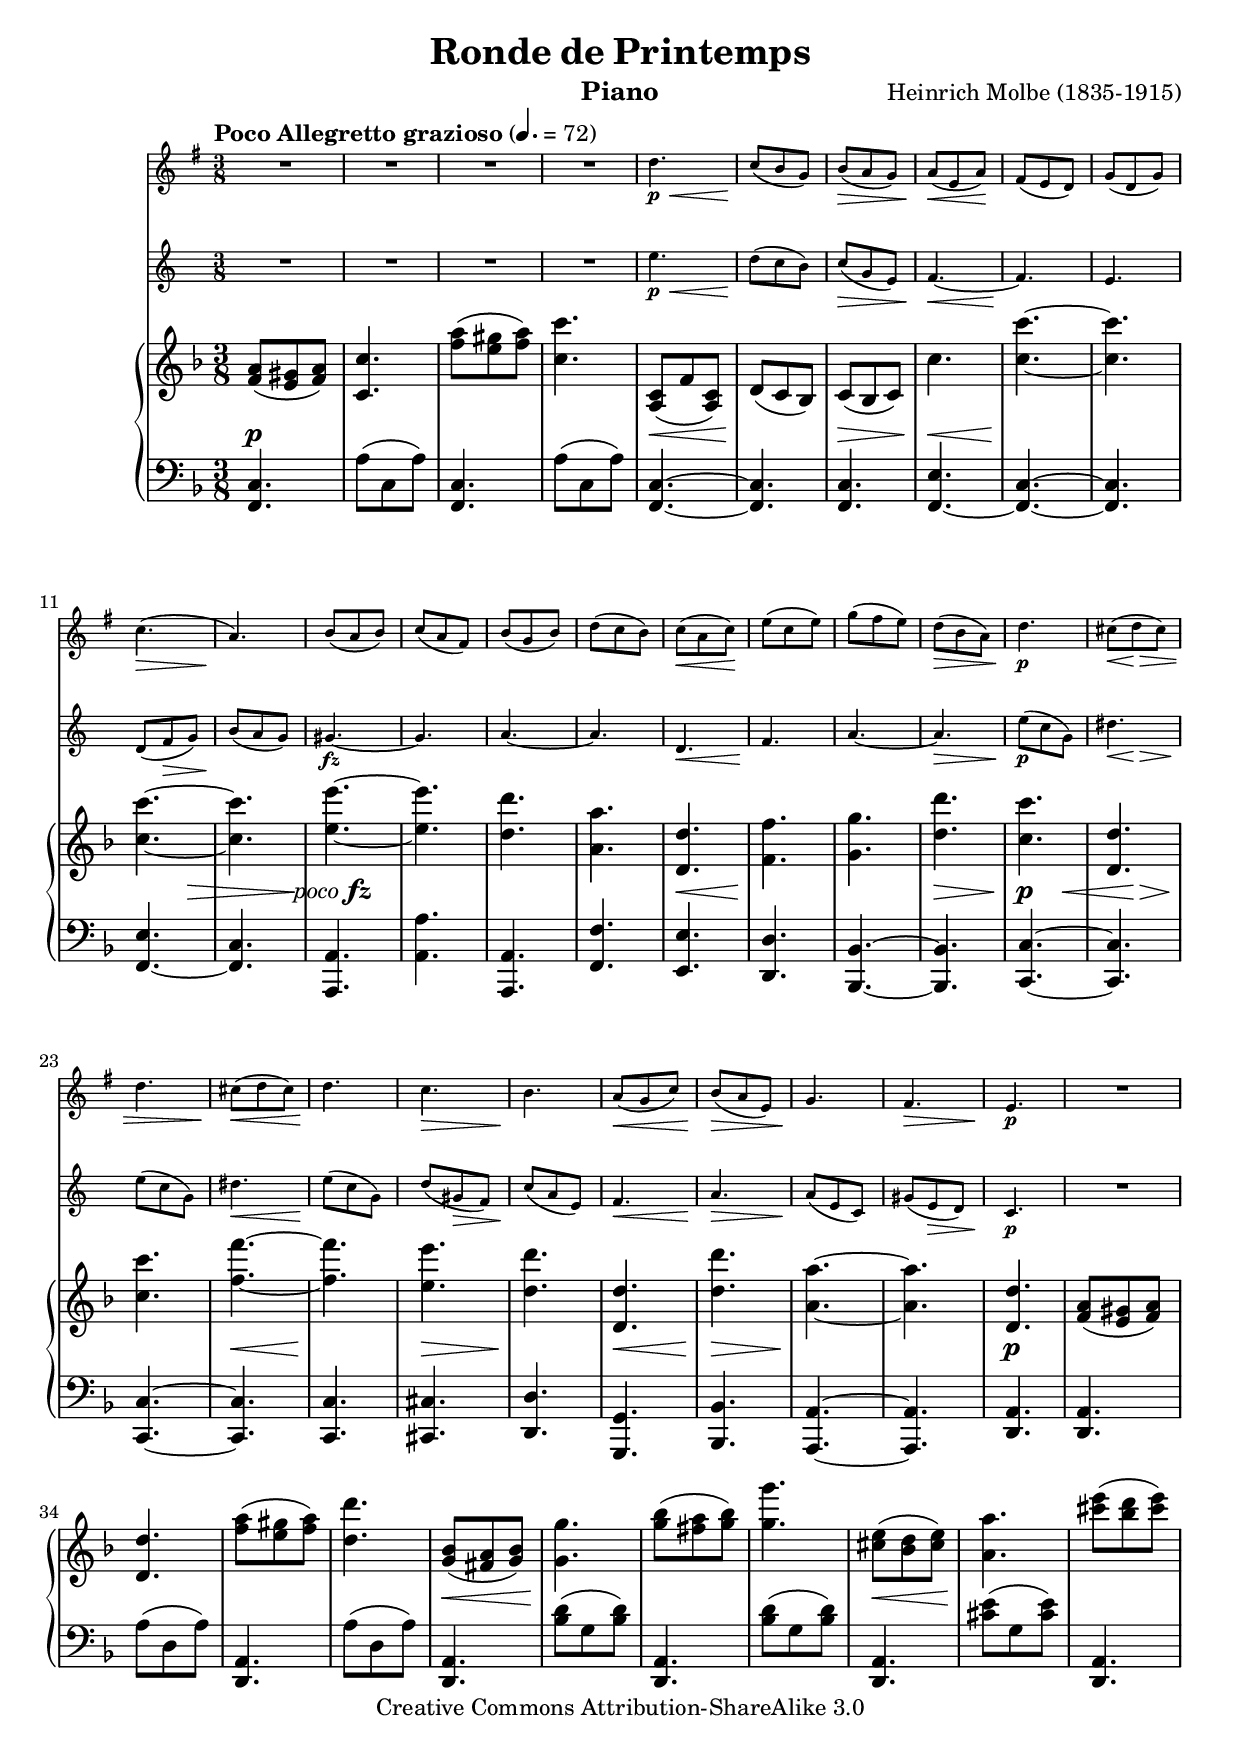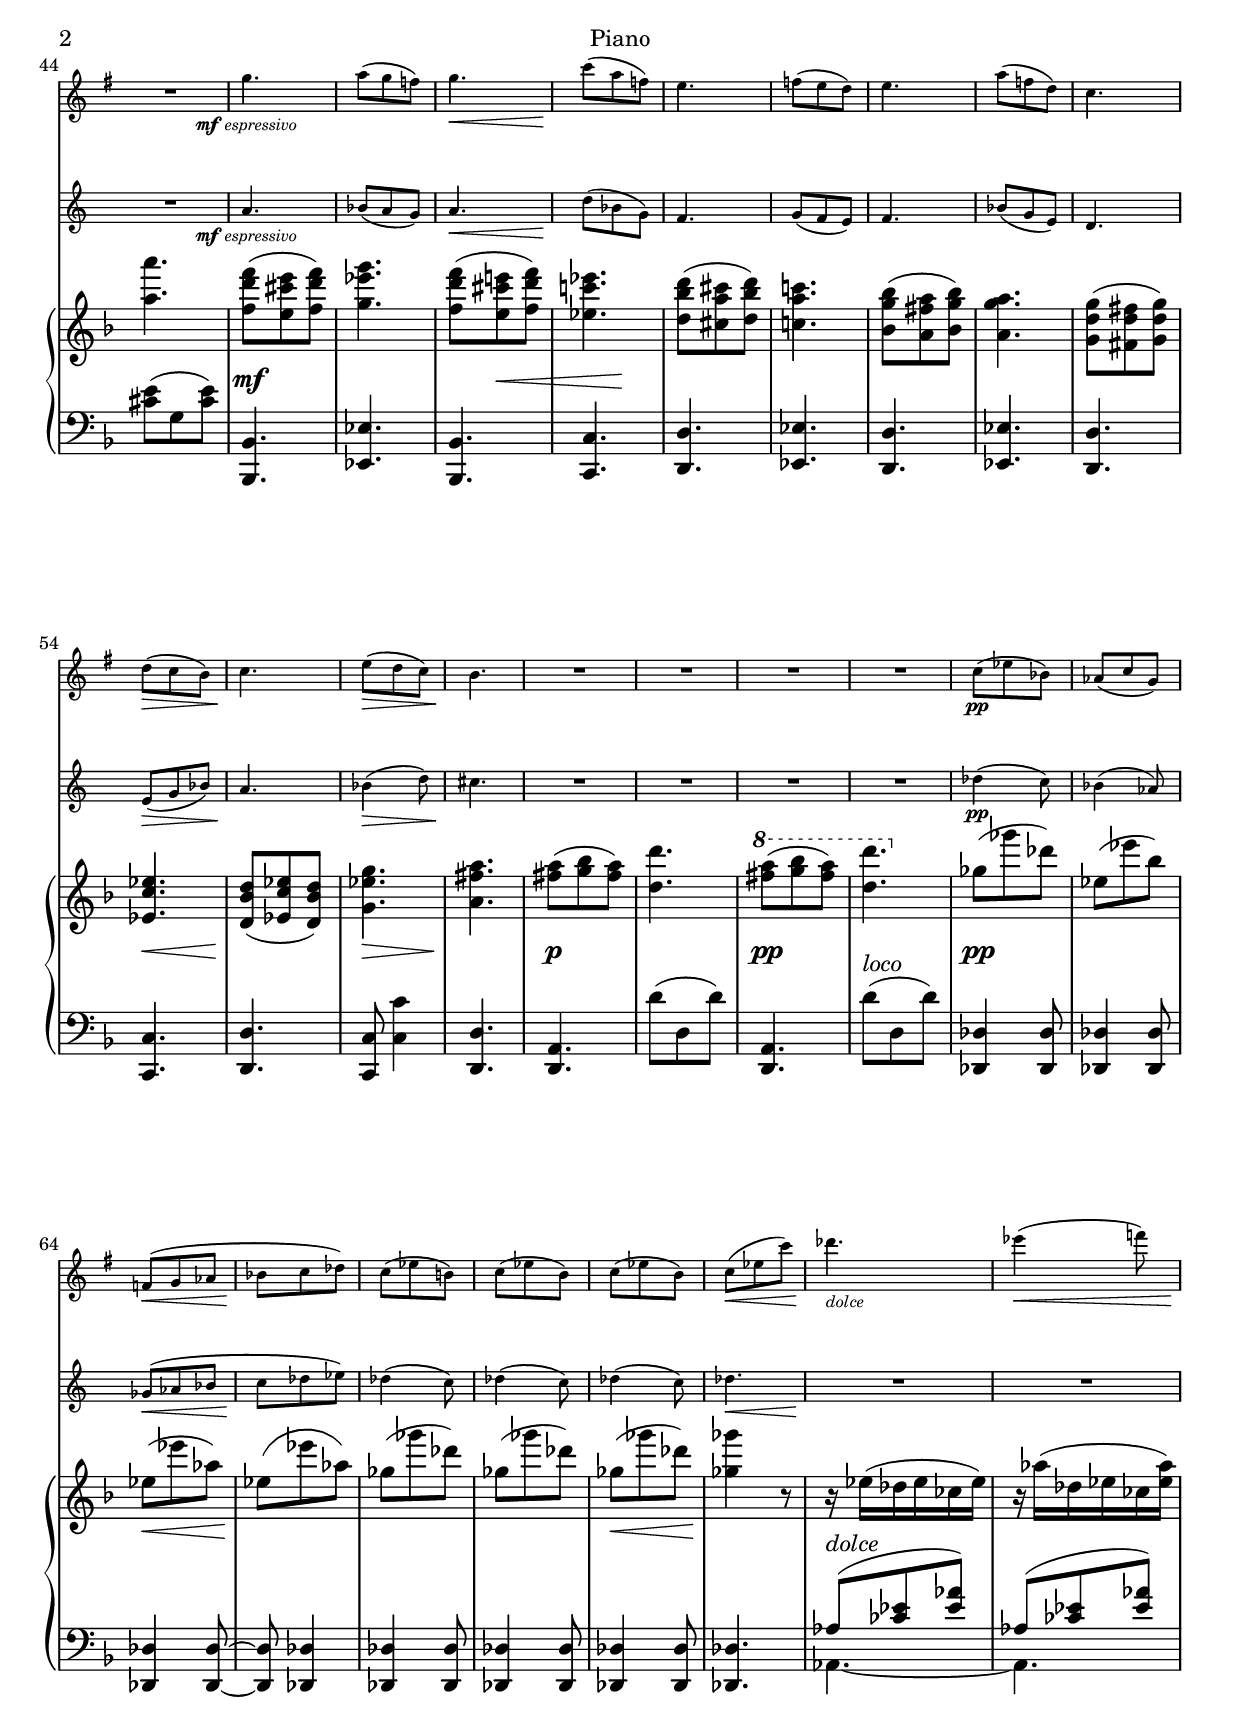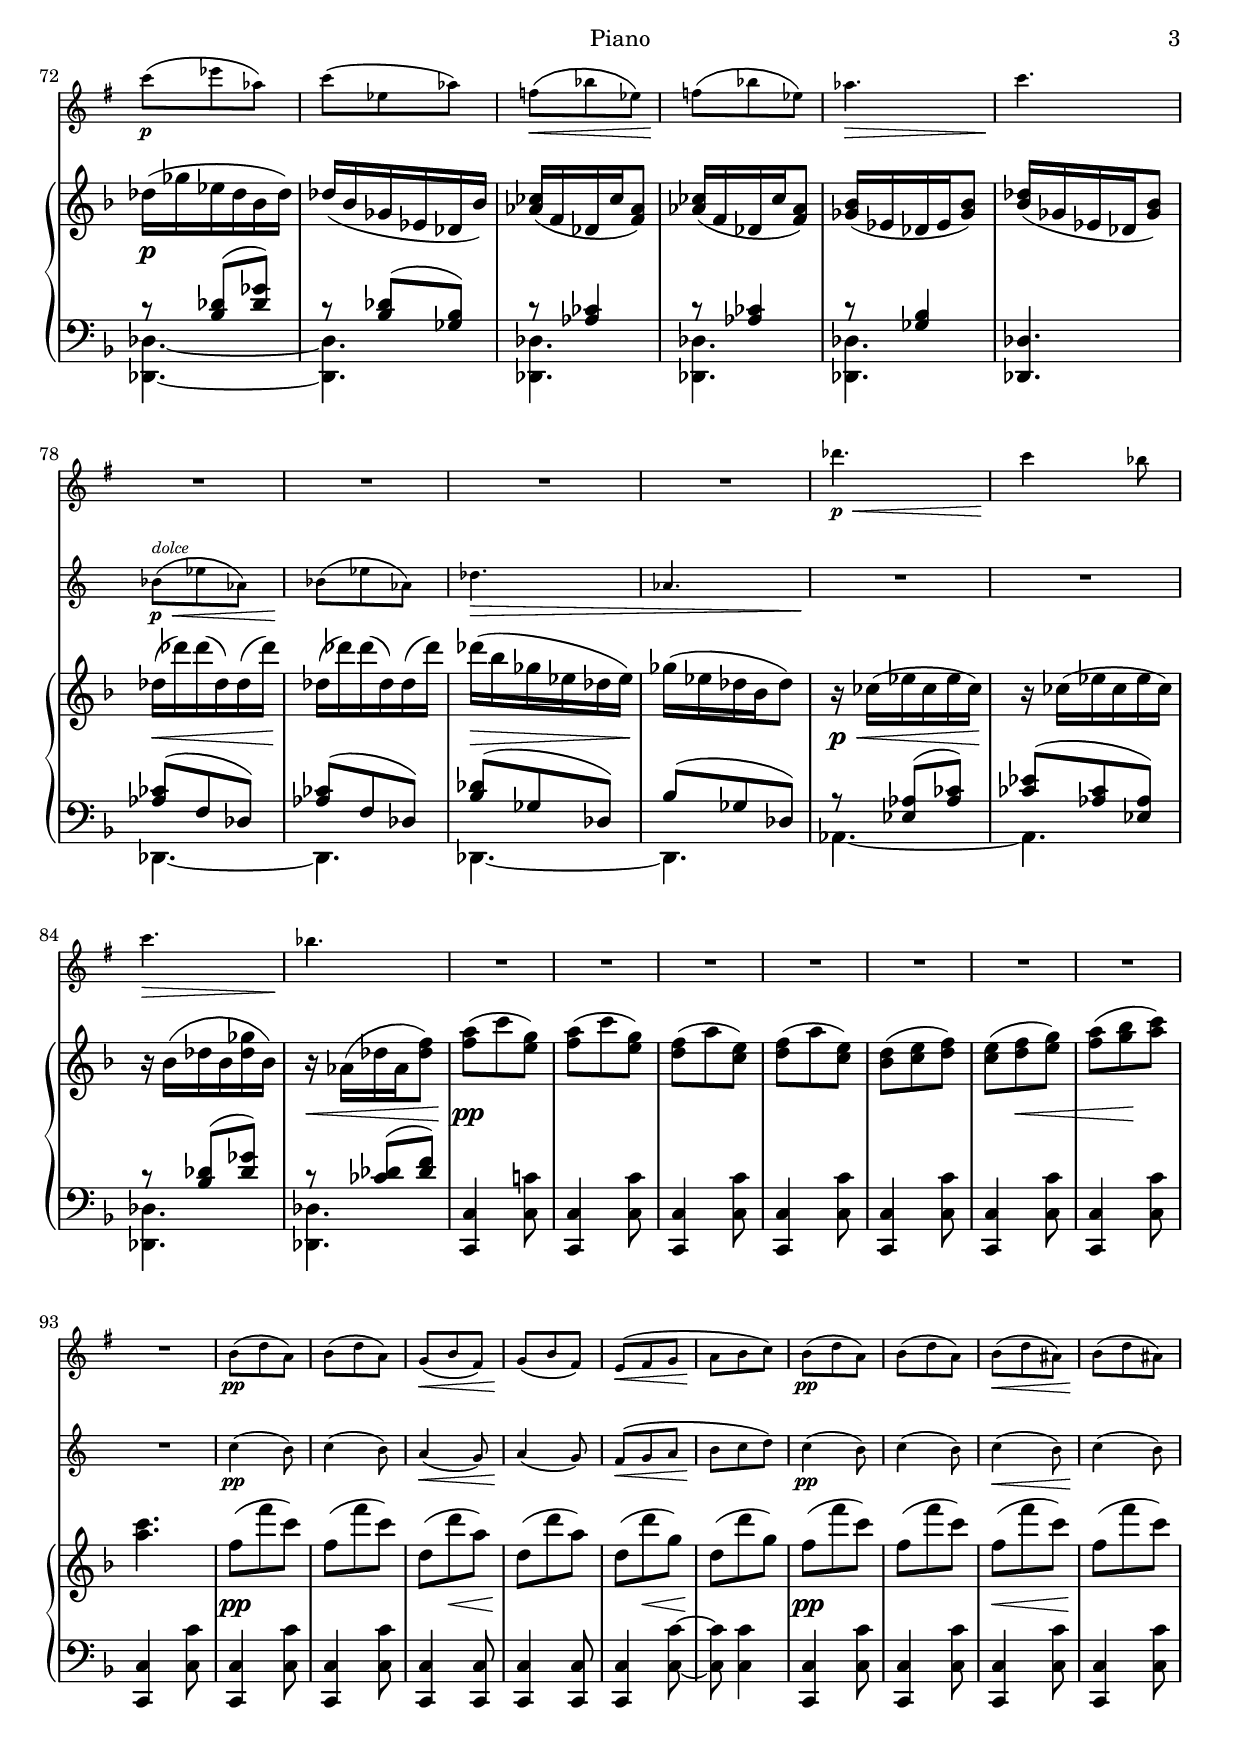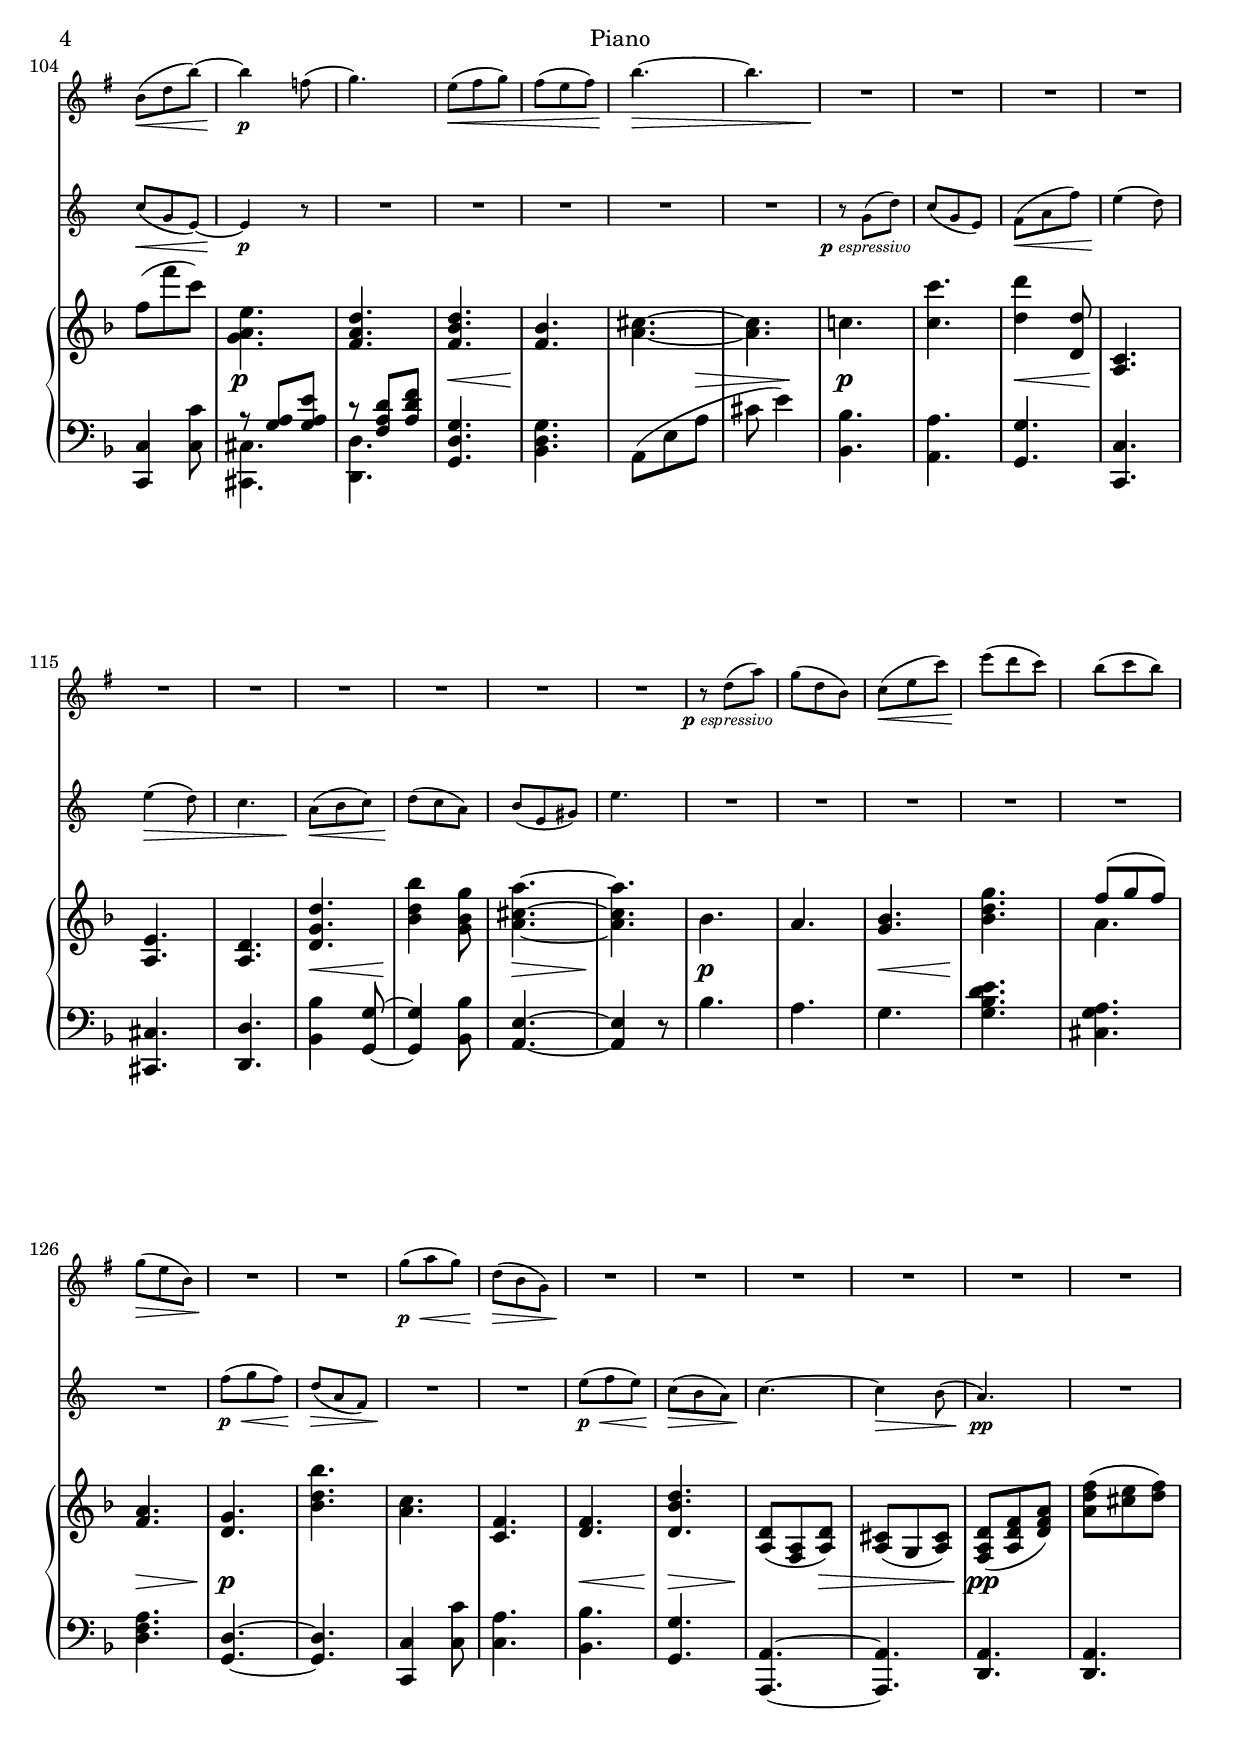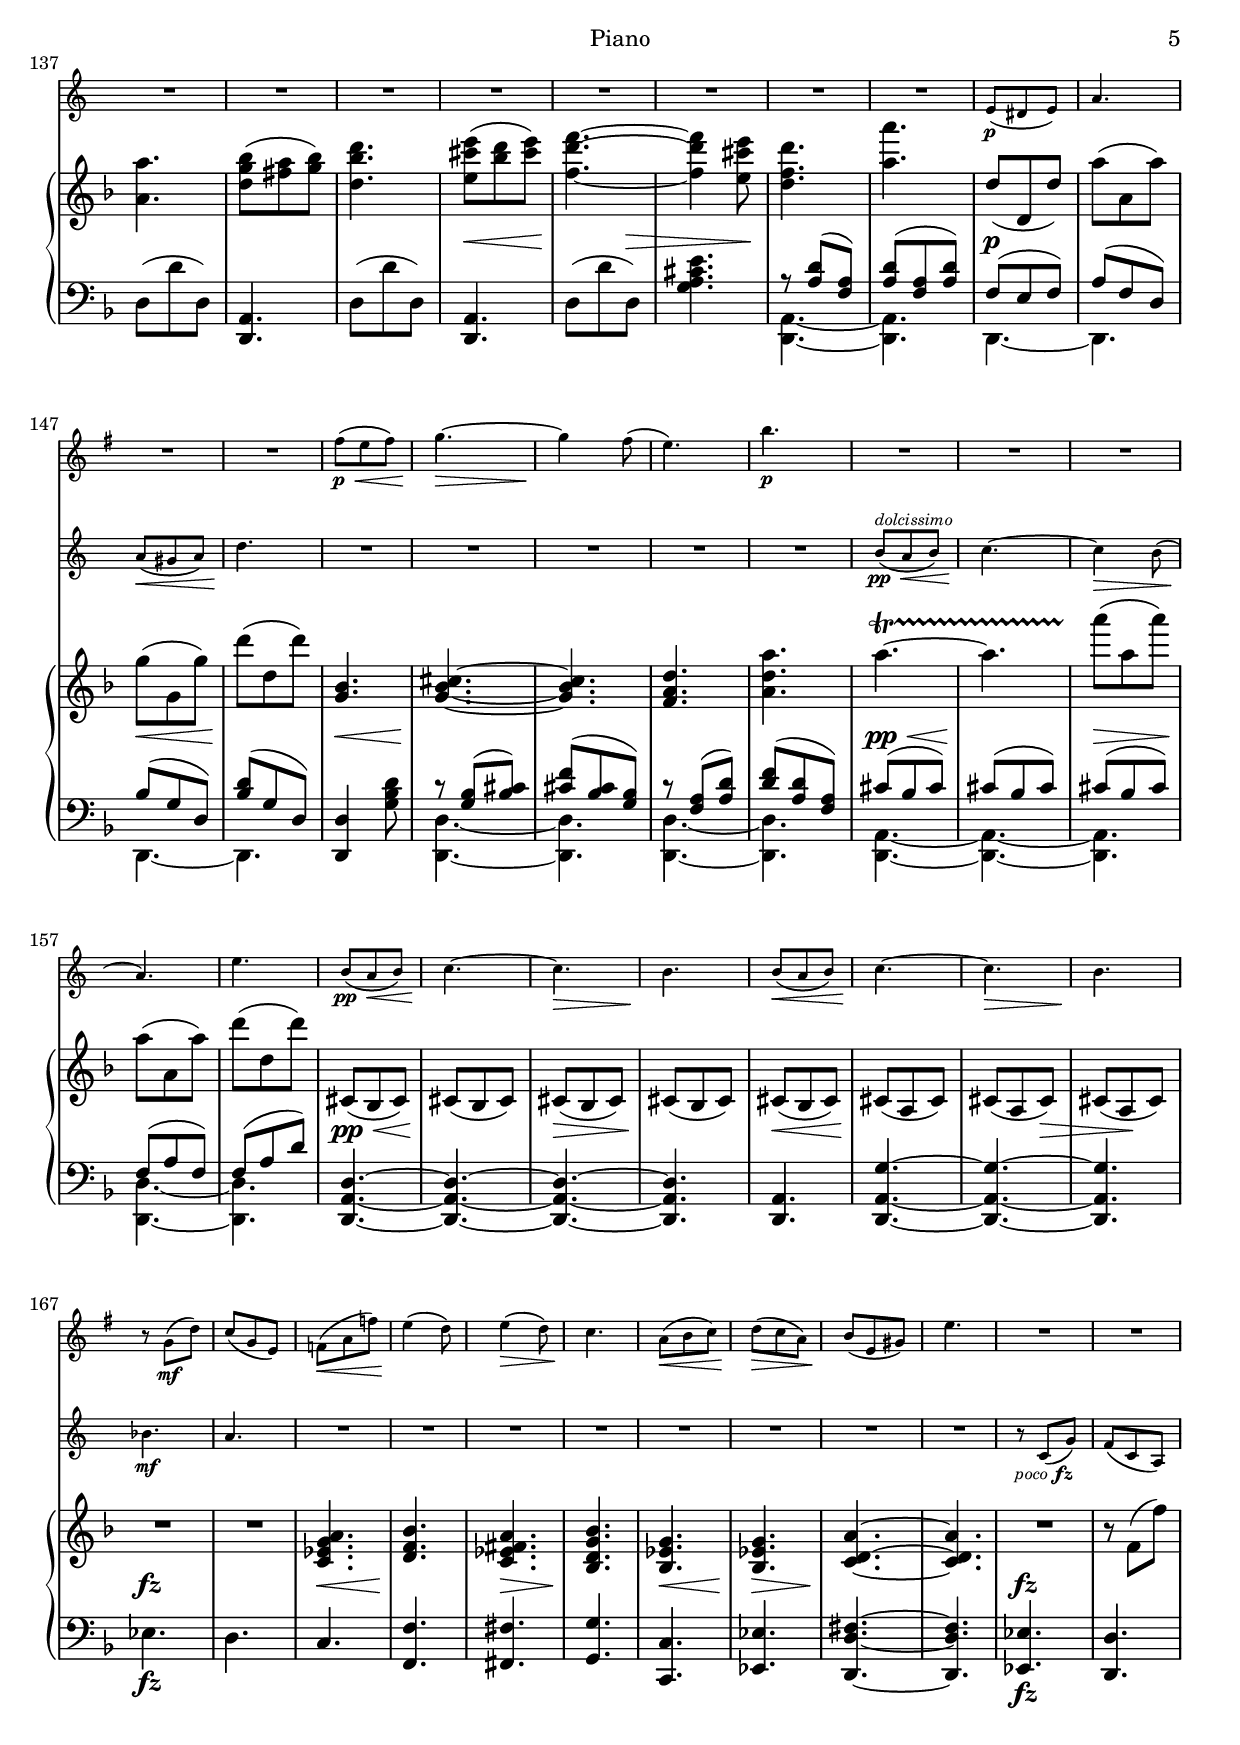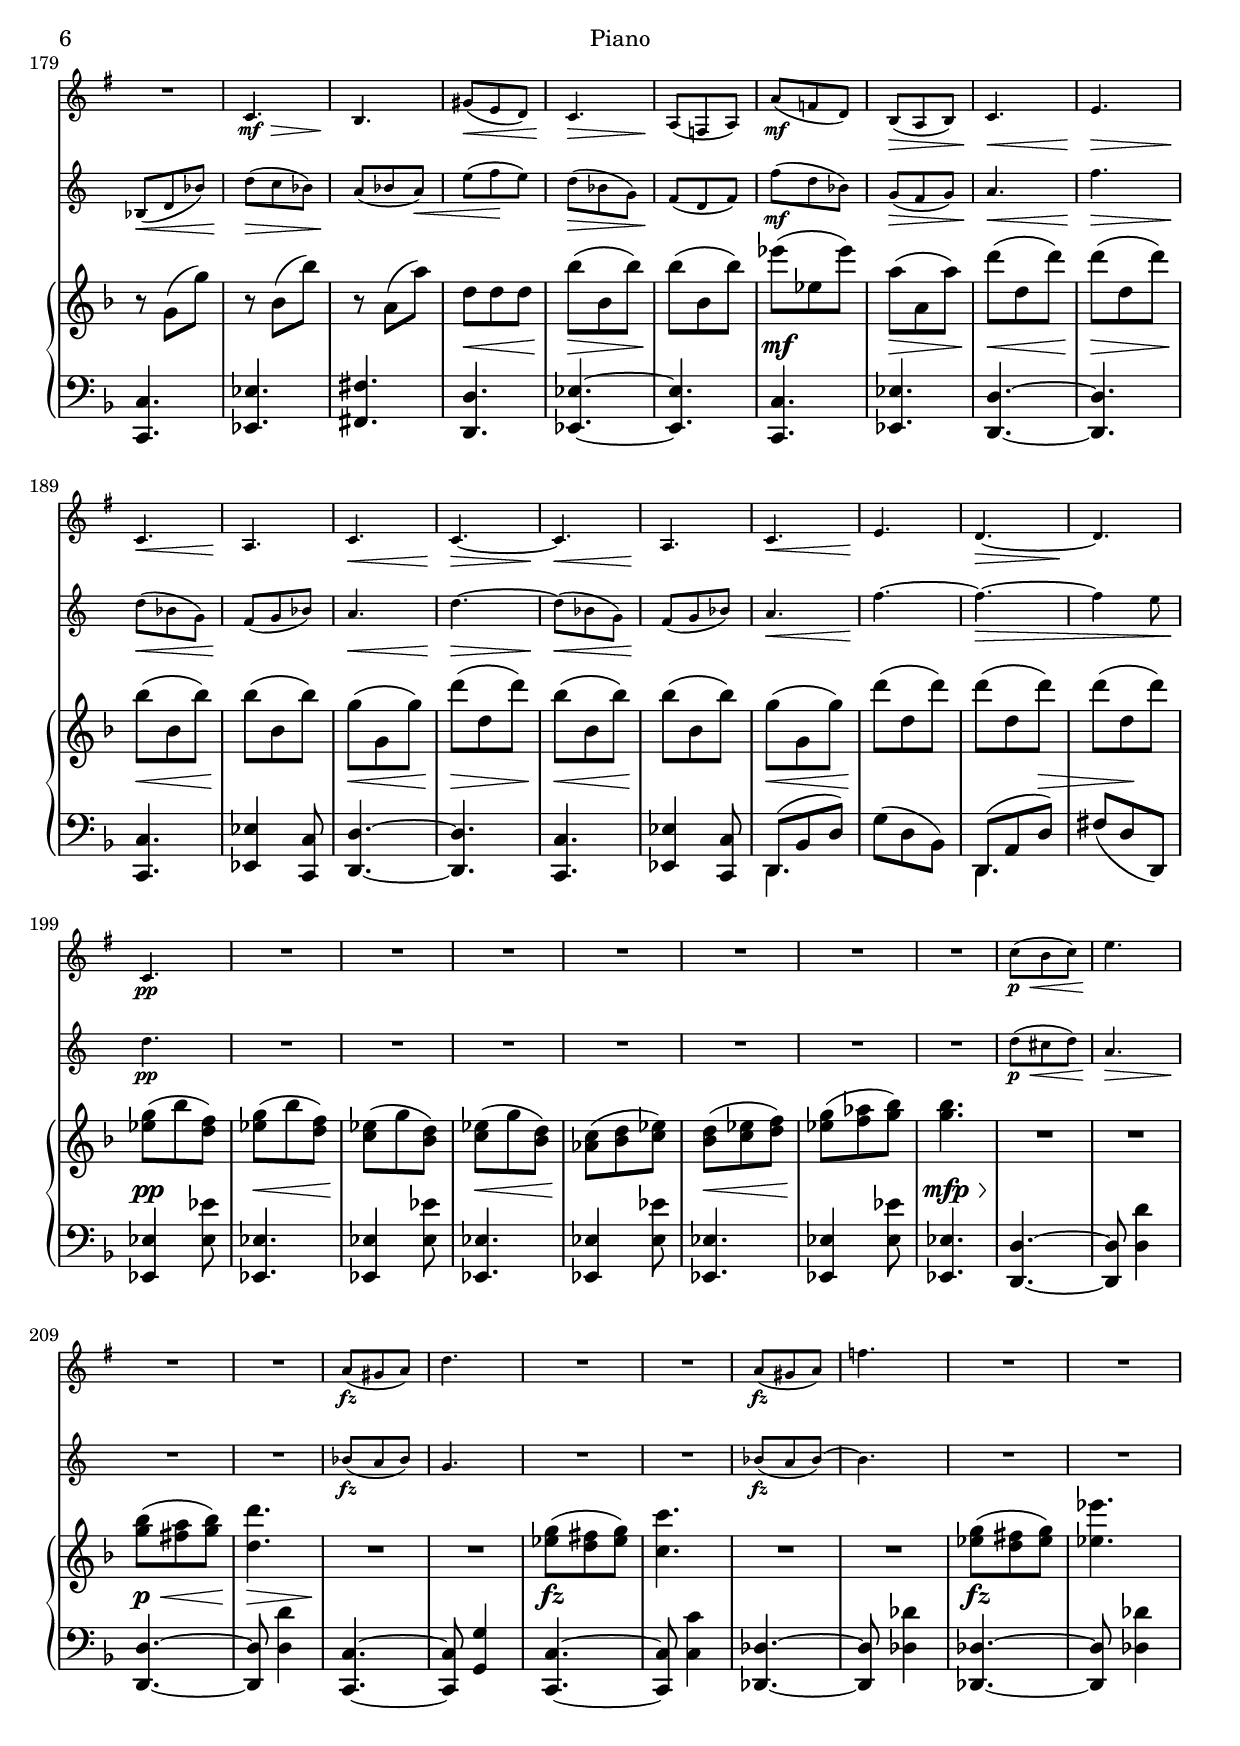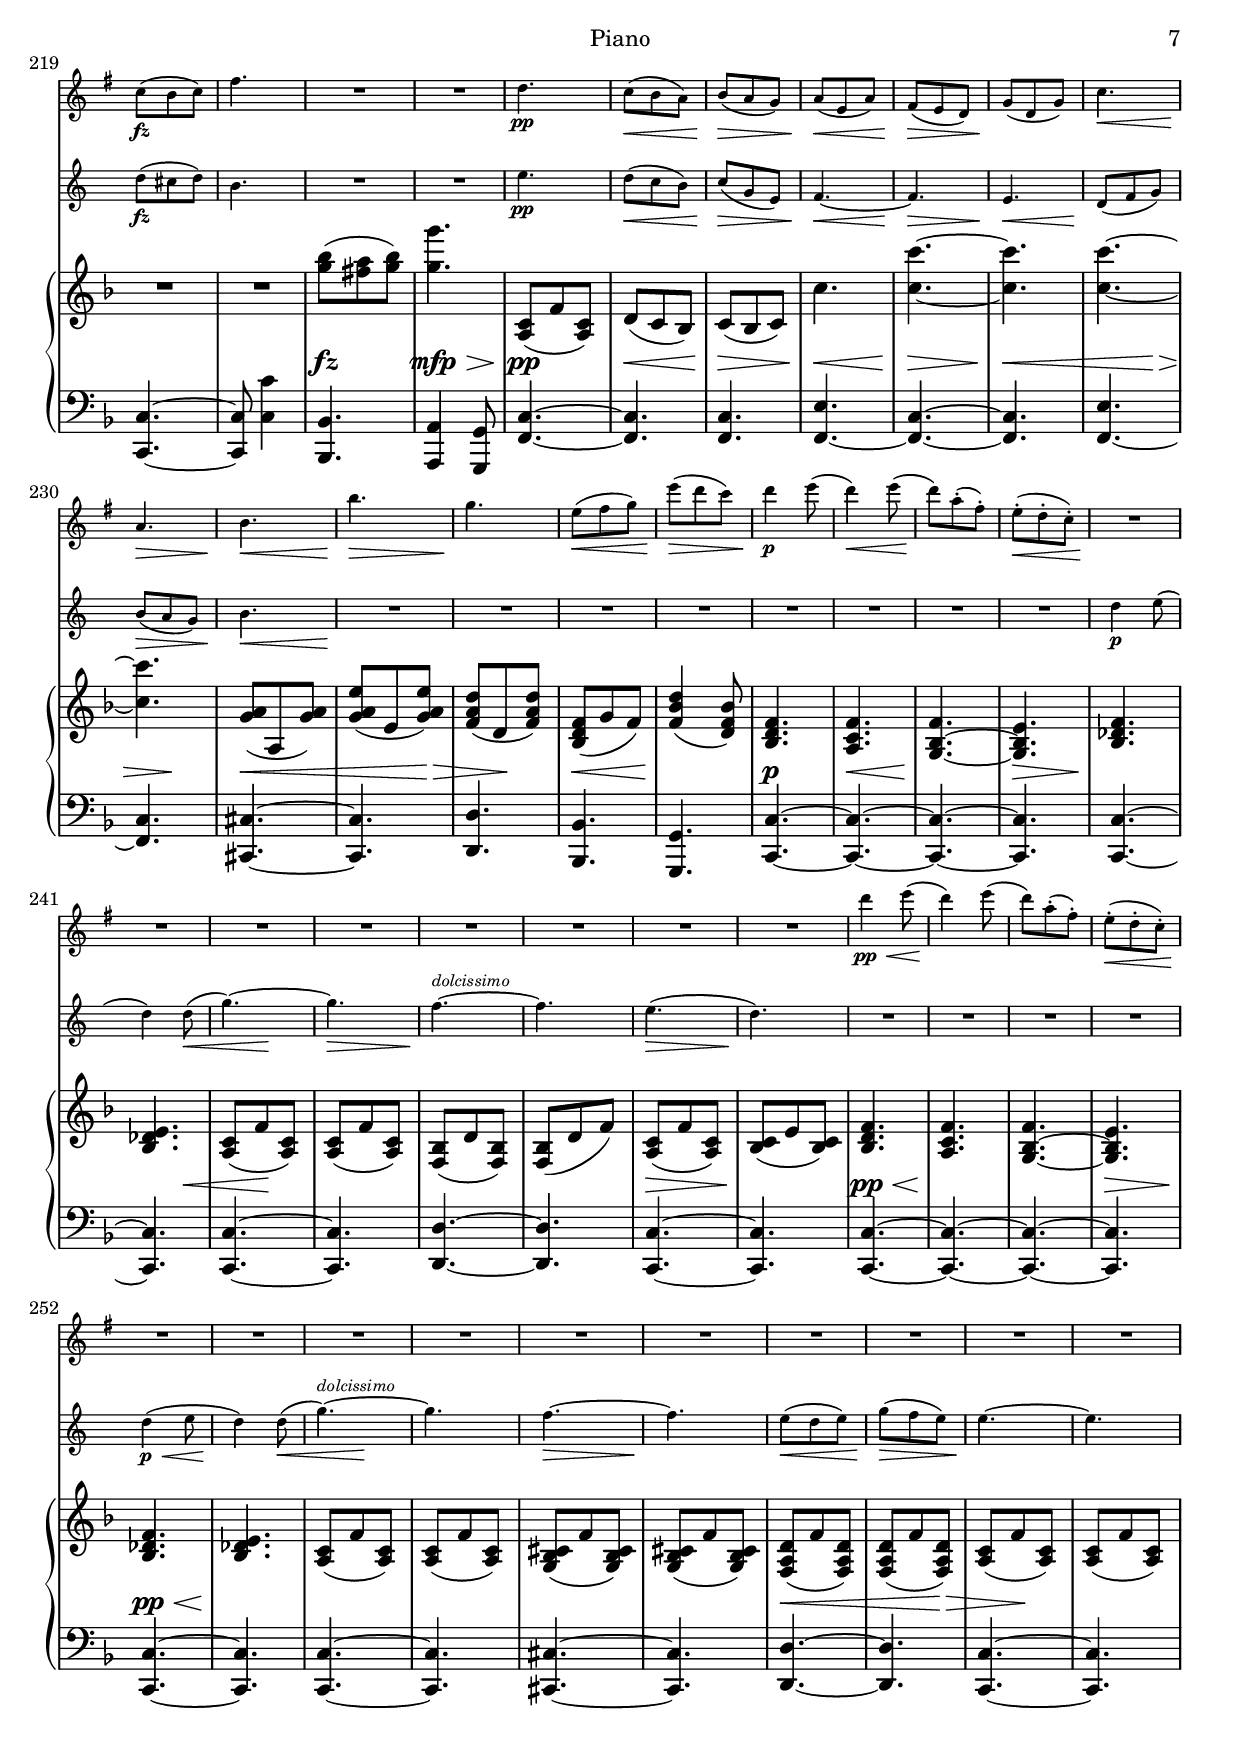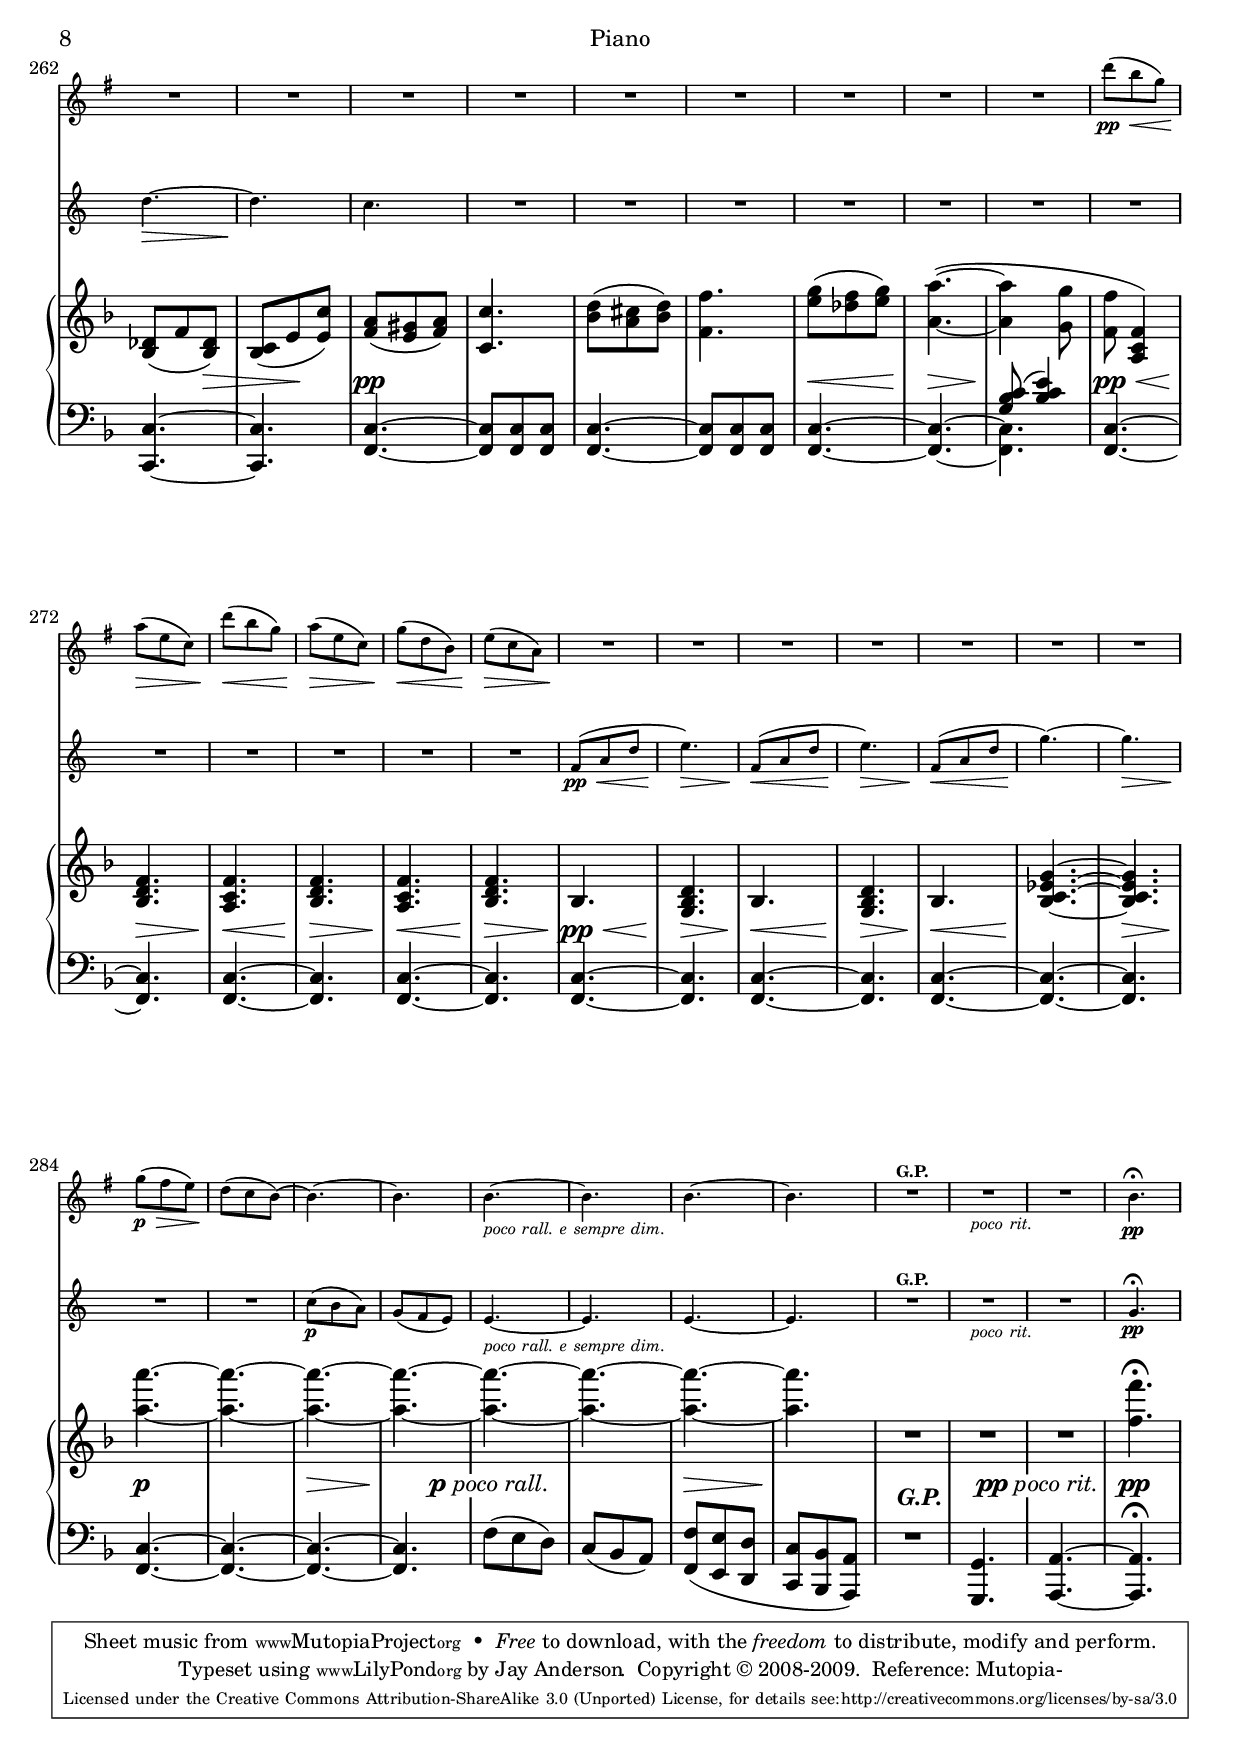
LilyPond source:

\version "2.13.18"

\version "2.13.18"

\version "2.13.18"

dolce = \markup {\italic dolce}
dolcissimo = \markup {\italic dolcissimo}
rall = \markup {\italic rall.}
loco = \markup {\italic loco}
pocoRall = \markup {\italic {poco rall.} }
pocoRit = \markup {\italic {poco rit.} }
gp = \markup {\bold {G.P.} }
pocoRallESempreDim = \markup {\italic {poco rall. e sempre dim.} }
sempreFMarkup = \markup {\normal-text \italic sempre \dynamic f}
sempreF = #(make-dynamic-script sempreFMarkup)
mfEspressivoMarkup = \markup {\dynamic mf \normal-text \italic espressivo}
mfEspressivo = #(make-dynamic-script mfEspressivoMarkup)
mfpMarkup = \markup {\dynamic mfp}
mfp = #(make-dynamic-script mfpMarkup)
pEspressivoMarkup = \markup {\dynamic p \normal-text \italic espressivo}
pEspressivo = #(make-dynamic-script pEspressivoMarkup)
pPocoRallMarkup = \markup {\dynamic p \normal-text \italic "poco rall."}
pPocoRall = #(make-dynamic-script pPocoRallMarkup)
ppPocoRitMarkup = \markup {\dynamic pp \normal-text \italic "poco rit."}
ppPocoRit = #(make-dynamic-script ppPocoRitMarkup)
pocoFzMarkup = \markup {\normal-text \italic poco \dynamic fz}
pocoFz = #(make-dynamic-script pocoFzMarkup)

outline =
{
  \time 3/8
  \tempo "Poco Allegretto grazioso" 4.=72
}

\layout
{
  \context
  {
    \Score
    skipBars = ##t
    extraNatural = ##f
    \override TrillSpanner #'to-barline = ##t
    autoAccidentals = #`(Staff ,(make-accidental-rule 'same-octave 0)
                               ,(make-accidental-rule 'any-octave 0)
                               ,(make-accidental-rule 'same-octave 1))
  }

  \context
  {
    \RemoveEmptyStaffContext
  }
}

\midi
{
  \context
  {
    \Voice
    \remove "Dynamic_performer"
  }
}

\paper
{
  ragged-right = ##f
  ragged-last = ##f
  ragged-bottom = ##f
  ragged-last-bottom = ##f
}


pianoRight = \relative c''
{
  \key f \major
  <a f>8( <gis e> <a f>) |
  <c c,>4. |
  <a' f>8( <gis e> <a f>) |
  <c c,>4. |
  <c,, a>8( f <c a>) |
  d( c bes) |
  c( bes c) |
  c'4. |
  <c c'>~ | <c c'> |
  <c c'>~ | <c c'> |
  <e e'>~ | <e e'> |
  <d d'> |
  <a a'> |
  <d, d'> |
  <f f'> |
  <g g'> |
  <d' d'> |
  <c c'> |
  <d d,> |
  <c c'> |
  <f f'>~ | <f f'> |
  <e e'> |
  <d d'> |
  <d d,> |
  <d d'> |
  <a a'>~ | <a a'> |
  <d d,> |
  <a f>8( <gis e> <a f>) |
  <d d,>4. |
  <a' f>8( <gis e> <a f>) |
  <d d,>4. |
  <bes, g>8( <a fis> <bes g>) |
  <g' g,>4. |
  <bes g>8( <a fis> <bes g>) |
  <g' g,>4. |
  <e, cis>8( <d bes> <e cis>) |
  <a a,>4. |
  <e' cis>8( <d bes> <e cis>) |
  <a a,>4. |
  <f d f,>8( <e cis e,> <f d f,>) |
  <g ees g,>4. |
  <f d f,>8( <e cis e,> <f d f,>) |
  <ees c ees,>4. |
  <d bes d,>8( <cis a cis,> <d bes d,>) |
  <c a c,>4. |
  <bes g bes,>8( <a fis a,> <bes g bes,>) |
  <a g a,>4. |
  <g d g,>8( <fis d fis,> <g d g,>) |
  <ees c ees,>4. |
  <d bes d,>8( <ees c ees,> <d bes d,>) |
  <g ees g,>4. |
  <a fis a,> |
  <a fis>8( <bes g> <a fis>) |
  <d d,>4. |
  \ottava #1
  <a' fis>8( <bes g> <a fis>) |
  <d d,>4. |
  \ottava #0
  ges,,8( ges' des) |
  ees,( ees' bes) |
  ees,( ees' aes,) |
  ees( ees' aes,) |
  ges( ges' des) |
  ges,( ges' des) |
  ges,( ges' des) |
  <ges, ges'>4 r8 |
  r16 ees( des ees ces ees) |
  r aes( des, ees ces <ees aes>) |
  des( ges ees des bes des) |
  des( bes ges ees des bes') |
  \repeat unfold 2 {<aes ces>( f des ces' <aes f>8) |}
  <ges bes>16( ees des ees <ges bes>8) |
  <bes des>16( ges ees des <ges bes>8) |
  \repeat unfold 2 {des'16( des') des( des,) des( des') |}
  des( bes ges ees des ees) |
  ges( ees des bes des8) |
  r16 ces( ees ces ees ces) |
  r ces( ees ces ees ces) |
  r bes( des bes <des ges> bes) |
  r aes( des aes <des f>8) |
  \repeat unfold 2 {<a' f>8( c <g e>) |}
  \repeat unfold 2 {<f d>( a <e c>) |}
  <d bes>( <e c> <f d>) |
  <e c>( <f d> <g e>) |
  <a f>( <bes g> <c a>) |
  <c a>4. |
  \repeat unfold 2 {f,8( f' c) |}
  \repeat unfold 2 {d,( d' a) |}
  \repeat unfold 2 {d,( d' g,) |}
  \repeat unfold 5 {f( f' c) |}
  <e, a, g>4. |
  <d a f> |
  <d bes f> |
  <bes f> |
  <cis a>~ |
  <cis a> |
  c |
  <c c'> |
  <d d'>4 <d, d'>8 |
  <c a>4. |
  <e a,> |
  <d a> |
  <d' g, d> |
  <bes' d, bes>4 <g bes, g>8 |
  <a cis, a>4.~ |
  q |
  bes, |
  a |
  <bes g> |
  <g' d bes> |
  << {f8( g f)} \\ a,4. >> |
  <a f>4. |
  <g d> |
  <bes d bes'> |
  <a c> |
  <f c> |
  <f d> |
  <d bes' d> |
  <d a>8( <a f> <d a>) |
  <cis a>( g <cis a>) |
  <d a f>( <f d a> <a f d>) |
  <f' d a>( <e cis> <f d>) |
  <a a,>4. |
  <bes g d>8( <a fis> <bes g>) |
  <d bes d,>4. |
  <e cis e,>8( <d bes> <e cis>) |
  <f d f,>4.~ |
  q4 <e cis e,>8 |
  <d f, d>4. |
  <a a'> |
  d,8( d, d') |
  a'( a, a') |
  g( g, g') |
  d'( d, d') |
  <bes, g>4. |
  <cis bes g>~ |
  q |
  <d a f> |
  <a' d, a> |
  a~\startTrillSpan |
  a s1*0\stopTrillSpan |
  a'8( a, a') |
  a,( a, a') |
  d( d, d') |
  \repeat unfold 5 {cis,,( bes cis) |} |
  \repeat unfold 3 {cis( a cis) |}
  R4.*2 |
  <a' g ees c>4. |
  <bes f d> |
  <a fis ees c> |
  <bes g d bes> |
  <g ees bes> |
  <g ees bes> |
  <a d, c>~ |
  q |
  R4. |
  r8 f( f') |
  r g,( g') |
  r bes,( bes') |
  r a,( a') |
  d, d d |
  \repeat unfold 2 {bes'( bes, bes') |}
  ees( ees, ees') |
  a,( a, a') |
  \repeat unfold 2 {d( d, d') |}
  \repeat unfold 2 {bes( bes, bes') |}
  g( g, g') |
  d'( d, d') |
  \repeat unfold 2 {bes( bes, bes') |}
  g( g, g') |
  \repeat unfold 3 {d'( d, d') |}
  \repeat unfold 2 {<g, ees>( bes <f d>) |}
  \repeat unfold 2 {<ees c>( g <d bes>) |}
  <c aes>( <d bes> <ees c>) |
  <d bes>( <ees c> <f d>) |
  <g ees>( <aes f> <bes g>) |
  <bes g>4. |
  R4.*2 |
  <bes g>8( <a fis> <bes g>) |
  <d d,>4. |
  R4.*2 |
  <g, ees>8( <fis d> <g ees>) |
  <c c,>4. |
  R4.*2 |
  <g ees>8( <fis d> <g ees>) |
  <ees' ees,>4. |
  R4.*2 |
  <bes g>8( <a fis> <bes g>) |
  <g g'>4. |
  <c,, a>8( f <c a>) |
  d( c bes) |
  c( bes c) |
  c'4. |
  <c c'>4.~ |
  q |
  q~ |
  q |
  <a g>8( a, <a' g>) |
  <e' a, g>( e, <e' a, g>) |
  <d a f>( d, <d' a f>) |
  <f, d bes>( g f) |
  <d' bes f>4( <bes f d>8) |
  <f d bes>4. |
  <f c a> |
  <f bes,~ g~> |
  <e bes g> |
  <f des bes> |
  <e des bes> |
  \repeat unfold 2 {<c a>8( f <c a>) |}
  <bes f>( d <bes f>) |
  <bes f>( d f) |
  <c a>8( f <c a>) |
  <c bes>8( e <c bes>) |
  <f d bes>4. |
  <f c a> |
  <f bes,~ g~> |
  <e bes g> |
  <f des bes> |
  <e des bes> |
  \repeat unfold 2 {<c a>8( f <c a>) |}
  \repeat unfold 2 {<cis bes g>8( f <cis bes g>) |}
  \repeat unfold 2 {<d a f>8( f <d a f>) |}
  \repeat unfold 2 {<c a>8( f <c a>) |}
  <des bes>( f <des bes>) |
  <c bes>( e <c' e,>) |
  <a f>( <gis e> <a f>) |
  <c c,>4. |
  <d bes>8( <cis a> <d bes>) |
  <f f,>4. |
  <g e>8( <f des> <g e>) |
  <a a,>4.~( |
  q4 <g g,>8 |
  <f f,>8 <f, c a>4) |
  <f d bes>4. |
  <f c a> |
  <f d bes> |
  <f c a> |
  <f d bes> |
  bes, |
  <d bes g> |
  bes |
  <d bes g> |
  bes |
  <g' ees c bes>~ |
  q |
  \repeat unfold 7 {<a' a'>4.~ |}
  <a a'> |
  R4. |
  R4.*2 |
  <f f'>4.\fermata |
}

pianoLeft = \relative c
{
  \key f \major
  \clef bass
  \repeat unfold 2
  {
    <c f,>4. |
    a'8( c, a') |
  }
  <c, f,>4.~ | <c f,> |
  <c f,>
  <e f,~> | <c f,>~ | <c f,> |
  <e f,~> | <c f,> |
  <a a,> |
  <a a'> |
  <a a,> |
  <f f'> |
  <e e'> |
  <d d'> |
  <bes bes'>~ | <bes bes'> |
  <c c'>~ | <c c'> |
  <c c'>~ | <c c'> |
  <c c'> | <cis cis'> |
  <d d'> |
  <g g,> |
  <bes bes,> |
  <a a,>~ | <a a,> |
  <a d,> |
  \repeat unfold 2
  {
    <a d,> |
    a'8( d, a') |
  }
  \repeat unfold 2
  {
    <a, d,>4. |
    <bes' d>8( g <bes d>) |
  }
  \repeat unfold 2
  {
    <a, d,>4. |
    <cis' e>8( g <cis e>) |
  }
  <bes, bes,>4. |
  <ees ees,> |
  <bes bes,> |
  <c c,> |
  <d d,> |
  \repeat unfold 2
  {
    <ees ees,> |
    <d d,> |
  }
  <c c,> |
  <d d,> |
  <c c,>8 <c c'>4 |
  <d d,>4. |
  \repeat unfold 2
  {
    <a d,> |
    d'8( d, d') |
  }
  \repeat unfold 2 {<des, des,>4 q8 |}
  q4 q8~ |
  q8 q4 |
  \repeat unfold 3 {q4 q8 |}
  q4. |
  <<
    {
      \repeat unfold 2 {aes'8( <ces ees> <ees aes>) |}
      r <des bes>( <des ges>) |
      r <des bes>( <bes ges>) |
      \repeat unfold 2 {r <aes ces>4 |}
      r8 <ges bes>4 |
    }
    \\
    {
      aes,4.~ |
      aes |
      <des des,>~ |
      q |
      q |
      q |
      q |
    }
  >>
  q4. |
  <<
    {
      \repeat unfold 2 {<aes' ces>8( f des) |}
      <bes' des>( ges des) |
      bes'( ges des) |
      r <ees aes>( <aes ces>) |
      <ces ees>( <aes ces> <ees aes>) |
      r <bes' des>( <des ges>) |
      r <ces des>( <des f>) |
    }
    \\
    {
      \repeat unfold 2 {des,,4.~ | des |}
      aes'~ | aes |
      <des des,>4. |
      q |
    }
  >>
  \repeat unfold 10 {<c c,>4 <c c'>8 |}
  \repeat unfold 2 {<c c,>4 q8 |}
  <c c,>4 <c c'>8~ |
  q8 q4 |
  \repeat unfold 5 {<c c,>4 <c c'>8 |}
  <<
    {
      r8 <g' a> <g a e'> |
      r <f a d> <a d f> |
    }
    \\
    {
      <cis, cis,>4. |
      <d d,> |
    }
  >>
  <g, d' g>4. |
  <bes d g> |
  a8( e' a |
  cis e4) |
  <bes, bes'>4. |
  <a a'> |
  <g g'> |
  <c, c'> |
  <cis cis'> |
  <d d'> |
  <bes' bes'>4 <g g'>8~ |
  q4 <bes bes'>8 |
  <a e'>4.~ |
  q4 r8 |
  bes'4. |
  a |
  g |
  <g bes d e> |
  <cis, g' a> |
  <d f a> |
  <d g,>4.~ |
  q |
  <c c,>4 <c c'>8 |
  <c a'>4. |
  <bes bes'> |
  <g g'> |
  <a a,>~ |
  q |
  <a d,> |
  \repeat unfold 3
  {
    <a d,> |
    d8( d' d,) |
  }
  <g a cis e>4. |
  <<
    {
      r8 <a d>( <f a>) |
      <a d>( <f a> <a d>) |
      f( e f) |
      a( f d) |
      bes'( g d) |
      <bes' d>( g d) |
    }
    \\
    {
      <d, a'>4.~ | q |
      \repeat unfold 2 {d~ | d |}
    }
  >>
  <d' d,>4 <g bes d>8 |
  <<
    {
      r8 <g bes>( <bes cis>) |
      <cis f>( <bes cis> <g bes>) |
      r <f a>( <a d>) |
      <d f>( <a d> <f a>) |
      \repeat unfold 3 {cis'( bes cis) |}
      f,( a f) |
      f( a d) |
    }
    \\
    {
      \repeat unfold 2 {<d,, d'>4.~ | q |}
      <d a'>~ | q~ | q |
      <d d'>~ | q |
    }
  >>
  <d a' d>~ | q~ | q~ | q |
  <d a'> |
  <d a' g'>~ | q~ | q |
  ees'\fz |
  d |
  c |
  <f, f'> |
  <fis fis'> |
  <g g'> |
  <c, c'> |
  <ees ees'> |
  <d d' fis>~ | q |
  <ees ees'>\fz |
  <d d'> |
  <c c'> |
  <ees ees'> |
  <fis fis'> |
  <d d'> |
  <ees ees'>~ | q |
  <c c'> |
  <ees ees'> |
  <d d'>~ | q |
  <c c'> |
  <ees ees'>4 <c c'>8 |
  <d d'>4.~ | q |
  <c c'> |
  <ees ees'>4 <c c'>8 |
  \mergeDifferentlyDottedOn
  << {d8( bes' d)} \\ d,4. >> |
  g'8( d bes) |
  << {d,8( a' d)} \\ d,4. >> |
  \mergeDifferentlyDottedOff
  fis'8( d d,) |
  \repeat unfold 4
  {
    <ees' ees,>4 <ees ees'>8 |
    <ees ees,>4. |
  }
  \repeat unfold 2
  {
    <d d,>4.~ |
    q8 <d d'>4 |
  }
  <c c,>4.~ |
  q8 <g g'>4 |
  <c c,>4.~ |
  q8 <c c'>4 |
  \repeat unfold 2
  {
    <des des,>4.~ |
    q8 <des des'>4 |
  }
  <c c,>4.~ |
  q8 <c c'>4 |
  <bes bes,>4. |
  <a a,>4 <g g,>8 |
  <f c'>4.~ | q |
  q |
  <f~ e'> |
  <f c'>~ | q |
  <f~ e'> |
  <f c'> |
  <cis cis'>~ | q |
  <d d'> |
  <bes bes'> |
  <g g'> |
  <c c'>~ | q~ | q~ | q |
  q~ | q |
  q~ | q |
  <d d'>~ | q |
  <c c'>~ | q |
  q~ | q~ | q~ | q |
  q~ | q |
  q~ | q |
  <cis cis'>~ | q |
  <d d'>~ | q |
  <c c'>~ | q |
  q~ | q |
  \repeat unfold 2
  {
    <f c'>~ |
    q8 q q |
  }
  q4.~ | q~ | << {\voiceTwo q} \new Voice {\voiceOne <g' bes c>8( <bes c e>4)} >> \oneVoice |
  \repeat unfold 5 {<f, c'>4.~ | q |}
  q~ | q~ | q |
  q~ | q~ | q~ | q |
  f'8( e d) |
  c( bes a) |
  <f f'>( <e e'> <d d'> |
  <c c'> <bes bes'> <a a'>) |
  R4. |
  <g g'>4. |
  <a a'>~ |
  q\fermata |
}

pianoDynamics =
{
  s4.\p |
  s4.*3 |
  s4.\< |
  s\! |
  s\> |
  s\< |
  s\! |
  s |
  s8 s s\> |
  s4. |
  s\pocoFz |
  s4.*3 |
  s4.\< |
  s\! |
  s |
  s\> |
  s8\p s s\< |
  s s\> s |
  s4.\! |
  s\< |
  s\! |
  s\> |
  s\! |
  s\< |
  s\> |
  s\! |
  s |
  s\p |
  s4.*4 |
  s4.\< |
  s4.\! |
  s4.*2|
  s4.\< |
  s\! |
  s4.*2|
  s4.\mf |
  s |
  s8 s\< s |
  s s\! s |
  s4.*5 |
  s4.\< |
  s\! |
  s\> |
  s\! |
  s\p |
  s |
  s\pp |
  s-\loco |
  s\pp |
  s |
  s\< |
  s\! |
  s4.*2 |
  s4.\< |
  s\! |
  s-\dolce |
  s |
  s\p |
  s4.*5 |
  s4.\< |
  s\! |
  s\> |
  s\! |
  s\p\< |
  s\! |
  s |
  s\< |
  s\pp |
  s4.*4 |
  s8 s\< s |
  s s\! s |
  s4. |
  s\pp |
  s |
  s8 s\< s |
  s4.\! |
  s8 s\< s |
  s4.\! |
  s\pp |
  s |
  s\< |
  s\! |
  s |
  s\p |
  s |
  s\< |
  s\! |
  s8 s s\> |
  s s\! s |
  s4.\p |
  s |
  s\< |
  s\! |
  s4.*2 |
  s4.\< |
  s\! |
  s\> |
  s\! |
  s\p |
  s |
  s\< |
  s\! |
  s |
  s\> |
  s\p |
  s4.*3 |
  s4.\< |
  s\> |
  s8\! s s\> |
  s4. |
  s\pp |
  s4.*4 |
  s4.\< |
  s8\! s s\> |
  s s s\! |
  s4.*2 |
  s4.\p |
  s |
  s\< |
  s\! |
  s\< |
  s\! |
  s4.*3 |
  s4.\pp\< |
  s\! |
  s\> |
  s\! |
  s |
  s\pp\< |
  s\! |
  s\> |
  s\! |
  s\< |
  s\! |
  s8 s s\> |
  s8 s\! s |
  s4.\fz |
  s |
  s\< |
  s\! |
  s\> |
  s\! |
  s\< |
  s\> |
  s\! |
  s |
  s\fz |
  s4.*4 |
  s4.\< |
  s\> |
  s\! |
  s\mf |
  s\> |
  s\< |
  s\> |
  s\< |
  s\! |
  s\< |
  s\> |
  s\< |
  s\! |
  s\< |
  s\! |
  s8 s s\> |
  s s\! s |
  s4.\pp |
  s\< |
  s\! |
  s\< |
  s\! |
  s\< |
  s\! |
  s\mfp\> |
  s\! |
  s |
  s\p\< |
  s\> |
  s\! |
  s |
  s\fz |
  s4.*3 |
  s4.\fz |
  s4.*3 |
  s4.\fz |
  s\mfp\> |
  s\pp |
  s\< |
  s\> |
  s\< |
  s\> |
  s\< |
  s8 s s\> |
  s s\! s |
  s4.\< |
  s8 s s\> |
  s s\! s |
  s4.\< |
  s\! |
  s\p |
  s\< |
  s\! |
  s\> |
  s\! |
  s8 s s\< |
  s s\! s |
  s4.*3 |
  s4.\> |
  s\! |
  s\pp\< |
  s\! |
  s |
  s\> |
  s\pp\< |
  s\! |
  s4.*4 |
  s4.\< |
  s8 s s\> |
  s s\! s |
  s4. |
  s8 s s\> |
  s s\! s |
  s4.\pp |
  s4.*3 |
  s4.\< |
  s\> |
  s\! |
  s\pp\< |
  s\> |
  s\< |
  s\> |
  s\< |
  s\> |
  s\pp\< |
  s\> |
  s\< |
  s\> |
  s\< |
  s\! |
  s\> |
  s\p |
  s |
  s\> |
  s\! |
  \once \override Dynamics.DynamicText #'whiteout = ##t
  s\pPocoRall |
  s |
  s\> |
  s\!
  s-\gp |
  \once \override Dynamics.DynamicText #'self-alignment-X = #LEFT
  \once \override Dynamics.DynamicText #'whiteout = ##t
  s\ppPocoRit |
  s |
  s\pp |
}

pianoPedals =
{
}


\version "2.13.18"

\version "2.13.18"

dolce = \markup {\italic dolce}
dolcissimo = \markup {\italic dolcissimo}
rall = \markup {\italic rall.}
loco = \markup {\italic loco}
pocoRall = \markup {\italic {poco rall.} }
pocoRit = \markup {\italic {poco rit.} }
gp = \markup {\bold {G.P.} }
pocoRallESempreDim = \markup {\italic {poco rall. e sempre dim.} }
sempreFMarkup = \markup {\normal-text \italic sempre \dynamic f}
sempreF = #(make-dynamic-script sempreFMarkup)
mfEspressivoMarkup = \markup {\dynamic mf \normal-text \italic espressivo}
mfEspressivo = #(make-dynamic-script mfEspressivoMarkup)
mfpMarkup = \markup {\dynamic mfp}
mfp = #(make-dynamic-script mfpMarkup)
pEspressivoMarkup = \markup {\dynamic p \normal-text \italic espressivo}
pEspressivo = #(make-dynamic-script pEspressivoMarkup)
pPocoRallMarkup = \markup {\dynamic p \normal-text \italic "poco rall."}
pPocoRall = #(make-dynamic-script pPocoRallMarkup)
ppPocoRitMarkup = \markup {\dynamic pp \normal-text \italic "poco rit."}
ppPocoRit = #(make-dynamic-script ppPocoRitMarkup)
pocoFzMarkup = \markup {\normal-text \italic poco \dynamic fz}
pocoFz = #(make-dynamic-script pocoFzMarkup)

outline =
{
  \time 3/8
  \tempo "Poco Allegretto grazioso" 4.=72
}

\layout
{
  \context
  {
    \Score
    skipBars = ##t
    extraNatural = ##f
    \override TrillSpanner #'to-barline = ##t
    autoAccidentals = #`(Staff ,(make-accidental-rule 'same-octave 0)
                               ,(make-accidental-rule 'any-octave 0)
                               ,(make-accidental-rule 'same-octave 1))
  }

  \context
  {
    \RemoveEmptyStaffContext
  }
}

\midi
{
  \context
  {
    \Voice
    \remove "Dynamic_performer"
  }
}

\paper
{
  ragged-right = ##f
  ragged-last = ##f
  ragged-bottom = ##f
  ragged-last-bottom = ##f
}


horn = \relative c''
{
  \transposition f
  R4.*4 |
  e4.\p\< |
  d8(\! c b) |
  c(\> g e) |
  f4.~\< | f\! |
  e |
  d8( f\> g) |
  b(\! a g) |
  gis4.~\fz | gis |
  a~ | a |
  d,\< |
  f\! |
  a~ | a\> |
  e'8(\p c g) |
  << dis'4. {s8\< s\> s} >> |
  e8(\! c g) |
  dis'4.\< |
  e8(\! c g) |
  d'( gis,\> f) |
  c'(\! a e) |
  f4.\< |
  a\> |
  a8(\! e c) |
  gis'( e\> d) |
  c4.\p |
  R4.*12 |
  a'4.\mfEspressivo
  bes8( a g) |
  a4.\< |
  d8(\! bes g) |
  f4. |
  g8( f e) |
  f4. |
  bes8( g e) |
  d4. |
  e8(\> g bes) |
  a4.\! |
  bes4(\> d8) |
  cis4.\! |
  R4.*4 |
  des4(\pp c8) |
  bes4( aes8) |
  ges(\< aes bes |
  c\! des ees) |
  \repeat unfold 3 {des4( c8) |}
  des4.\< s1*0\! |
  R4.*8 |
  bes8(\p\<^\dolce ees aes,) |
  bes(\! ees aes,) |
  des4.\> |
  aes s1*0\! |
  R4.*12 |
  c4(\pp b8) |
  c4( b8) |
  a4(\< g8) |
  a4(\! g8) |
  f8(\< g a |
  b\! c d) |
  c4(\pp b8) |
  c4( b8) |
  c4(\< b8) |
  c4(\! b8) |
  c(\< g e~) |
  e4\p r8 |
  R4.*5 |
  r8 g(\pEspressivo d') |
  c( g e) |
  f(\< a f') |
  e4(\! d8) |
  e4(\> d8) |
  c4. |
  a8(\< b c) |
  d(\! c a) |
  b( e, gis) |
  e'4. |
  R4.*6 |
  f8(\p\< g f) |
  d(\> a f) s1*0\! |
  R4.*2 |
  e'8(\p\< f e) |
  c(\> b a) s1*0\! |
  c4.~ |
  c4\> b8( |
  a4.)\pp |
  R4.*9 |
  e8(\p dis e) |
  a4. |
  a8(\< gis a) |
  d4.\! |
  R4.*5 |
  b8(\pp\<^\dolcissimo a b) |
  c4.~\! |
  c4\> b8( |
  a4.)\! |
  e' |
  b8(\pp\< a b) |
  c4.~\! |
  c\> |
  b\! |
  b8(\< a b) |
  c4.~\! |
  c\> |
  b\! |
  bes\mf |
  a |
  R4.*8 |
  r8 c,(\pocoFz g') |
  f( c a) |
  bes(\< d bes') |
  d(\> c bes) |
  a(\! bes a)\< |
  e'( f\! e) |
  d(\> bes g) |
  f(\! d f) |
  f'(\mf d bes) |
  g(\> f g) |
  a4.\< f'\> |
  d8(\< bes g) |
  f(\! g bes) |
  a4.\< |
  d~\> |
  d8(\< bes g) |
  f(\! g bes) |
  a4.\< |
  f'~\! |
  f~\> |
  f4 e8 |
  d4.\pp |
  R4.*7 |
  d8(\p\< cis d) |
  a4.\> s1*0\! |
  R4.*2 |
  bes8(\fz a bes) |
  g4. |
  R4.*2 |
  bes8(\fz a bes~) |
  bes4. |
  R4.*2 |
  d8(\fz cis d) |
  b4. |
  R4.*2 |
  e4.\pp |
  d8(\< c b) |
  c(\> g e) |
  f4.~\< |
  f\> |
  e\< |
  d8(\! f g) |
  b(\> a g) |
  b4.\< s1*0\! |
  R4.*8 |
  d4\p e8( |
  d4) d8(\< |
  << g4.~) {s8 s\! s} >> |
  g4.\> |
  f4.~\!^\dolcissimo |
  f |
  e4.(\> |
  d)\! |
  R4.*4 |
  d4(\p\< e8( |
  d4)\! d8(\< |
  << g4.~) {s8^\dolcissimo s\! s} >> |
  g4. |
  f4.~\> |
  f\! |
  e8(\< d e) |
  g(\> f e) |
  e4.~\! |
  e |
  d~\> |
  d\! |
  c |
  R4.*12 |
  f,8(\pp\< a d |
  e4.)\> |
  f,8(\< a d |
  e4.)\> |
  f,8(\< a d |
  g4.~)\! |
  g\> s1*0\! |
  R4.*2 |
  c,8(\p b a) |
  g( f e) |
  e4.~_\pocoRallESempreDim |
  e |
  e~ |
  e |
  R4.^\gp |
  s1*0_\pocoRit R4.*2 |
  g4.\pp\fermata |
}


\version "2.13.18"

\version "2.13.18"

dolce = \markup {\italic dolce}
dolcissimo = \markup {\italic dolcissimo}
rall = \markup {\italic rall.}
loco = \markup {\italic loco}
pocoRall = \markup {\italic {poco rall.} }
pocoRit = \markup {\italic {poco rit.} }
gp = \markup {\bold {G.P.} }
pocoRallESempreDim = \markup {\italic {poco rall. e sempre dim.} }
sempreFMarkup = \markup {\normal-text \italic sempre \dynamic f}
sempreF = #(make-dynamic-script sempreFMarkup)
mfEspressivoMarkup = \markup {\dynamic mf \normal-text \italic espressivo}
mfEspressivo = #(make-dynamic-script mfEspressivoMarkup)
mfpMarkup = \markup {\dynamic mfp}
mfp = #(make-dynamic-script mfpMarkup)
pEspressivoMarkup = \markup {\dynamic p \normal-text \italic espressivo}
pEspressivo = #(make-dynamic-script pEspressivoMarkup)
pPocoRallMarkup = \markup {\dynamic p \normal-text \italic "poco rall."}
pPocoRall = #(make-dynamic-script pPocoRallMarkup)
ppPocoRitMarkup = \markup {\dynamic pp \normal-text \italic "poco rit."}
ppPocoRit = #(make-dynamic-script ppPocoRitMarkup)
pocoFzMarkup = \markup {\normal-text \italic poco \dynamic fz}
pocoFz = #(make-dynamic-script pocoFzMarkup)

outline =
{
  \time 3/8
  \tempo "Poco Allegretto grazioso" 4.=72
}

\layout
{
  \context
  {
    \Score
    skipBars = ##t
    extraNatural = ##f
    \override TrillSpanner #'to-barline = ##t
    autoAccidentals = #`(Staff ,(make-accidental-rule 'same-octave 0)
                               ,(make-accidental-rule 'any-octave 0)
                               ,(make-accidental-rule 'same-octave 1))
  }

  \context
  {
    \RemoveEmptyStaffContext
  }
}

\midi
{
  \context
  {
    \Voice
    \remove "Dynamic_performer"
  }
}

\paper
{
  ragged-right = ##f
  ragged-last = ##f
  ragged-bottom = ##f
  ragged-last-bottom = ##f
}


clarinet = \relative c''
{
  \transposition bes
  \key g \major
  R4.*4 |
  d4.\p\< |
  c8(\! b g) |
  b(\> a g) |
  a(\< e a)\! |
  fis( e d) |
  g( d g) |
  c4.(\> | a)\! |
  b8( a b) |
  c( a fis) |
  b( g b) |
  d( c b) |
  c(\< a c)\! |
  e( c e) |
  g( fis e) |
  d(\> b a) |
  d4.\p |
  cis8(\< d\> cis) |
  d4. |
  cis8(\< d cis) |
  d4.\! |
  c\> |
  b\! |
  a8(\< g c) |
  b(\> a e) |
  g4.\! |
  fis\> |
  e\p |
  R4.*12 |
  g'4.\mfEspressivo |
  a8( g f) |
  g4.\< |
  c8(\! a f) |
  e4. |
  f8( e d) |
  e4. |
  a8( f d) |
  c4. |
  d8(\> c b) |
  c4.\! |
  e8(\> d c) |
  b4.\! |
  R4.*4 |
  c8(\pp ees bes) |
  aes( c g) |
  f(\< g aes |
  bes\! c des) |
  \repeat unfold 3 {c( ees b) |}
  c(\< ees c') |
  des4.\!_\dolce |
  ees4(\< f8) |
  c8(\p ees aes,) |
  c( ees, aes) |
  f(\< bes ees,) |
  f(\! bes ees,) |
  aes4.\> |
  c\! |
  R4.*4 |
  des4.\p\< |
  c4\! bes8 |
  c4.\> |
  bes\! |
  R4.*8 |
  b,8(\pp d a) |
  b( d a) |
  g(\< b fis) |
  g(\! b fis) |
  e(\< fis g |
  a\! b c) |
  b(\pp d a) |
  b( d a) |
  b(\< d ais) |
  b(\! d ais) |
  b(\< d b'~) |
  b4\p f8( |
  g4.) |
  e8(\< fis g) |
  fis( e fis) |
  b4.~\> |
  b s1*0\! |
  R4.*10 |
  r8 d,(\pEspressivo a') |
  g( d b) |
  c(\< e c') |
  e(\! d c) |
  b( c b) |
  g(\> e b) s1*0\! |
  R4.*2 |
  g'8(\p\< a g) |
  d(\> b g) s1*0\! |
  R4.*18 |
  fis'8(\p\< e fis) |
  g4.~\> |
  g4\! fis8( |
  e4.) |
  b'\p |
  R4.*13 |
  r8 g,8(\mf d') |
  c( g e) |
  f(\< a f') |
  e4(\! d8) |
  e4(\> d8) |
  c4.\! |
  a8(\< b c) |
  d(\> c a) |
  b(\! e, gis) |
  e'4. |
  R4.*3 |
  c,4.\mf\> |
  b\! |
  gis'8(\< e d) |
  c4.\> |
  a8(\! f a) |
  a'(\mf f d) |
  b(\> a b) |
  c4.\< |
  e\> |
  c\< |
  a\! |
  c\< |
  c~\> |
  c\< |
  a\! |
  c\< |
  e\! |
  d~\> |
  d\! |
  c\pp |
  R4.*7 |
  c'8(\p\< b c) |
  e4.\! |
  R4.*2 |
  a,8(\fz gis a) |
  d4. |
  R4.*2 |
  a8(\fz gis a) |
  f'4. |
  R4.*2 |
  c8(\fz b c) |
  fis4. |
  R4.*2 |
  d4.\pp |
  c8(\< b a) |
  b(\> a g) |
  a(\< e a) |
  fis(\> e d) |
  g(\! d g) |
  c4.\< |
  a\> |
  b\< |
  b'\> |
  g\! |
  e8(\< fis g) |
  e'(\> d c) |
  d4\p e8( |
  d4)\< e8( |
  d)\! a-.( fis-.) |
  e-.(\< d-. c-.) s1*0\! |
  R4.*8 |
  d'4\pp\< e8( |
  d4)\! e8( |
  d) a-.( fis-.) |
  e-.(\< d-. c-.) s1*0\! |
  R4.*19 |
  d'8(\pp\< b g) |
  a(\> e c) |
  d'(\< b g) |
  a(\> e c) |
  g'(\< d b) |
  e(\> c a) s1*0\! |
  R4.*7 |
  g'8(\p\> fis e) |
  d(\! c b~) |
  b4.~ |
  b |
  b~_\pocoRallESempreDim |
  b |
  b~ |
  b |
  R4.^\gp |
  s1*0_\pocoRit R4.*2 |
  b4.\pp\fermata |
}


\version "2.13.18"

dolce = \markup {\italic dolce}
dolcissimo = \markup {\italic dolcissimo}
rall = \markup {\italic rall.}
loco = \markup {\italic loco}
pocoRall = \markup {\italic {poco rall.} }
pocoRit = \markup {\italic {poco rit.} }
gp = \markup {\bold {G.P.} }
pocoRallESempreDim = \markup {\italic {poco rall. e sempre dim.} }
sempreFMarkup = \markup {\normal-text \italic sempre \dynamic f}
sempreF = #(make-dynamic-script sempreFMarkup)
mfEspressivoMarkup = \markup {\dynamic mf \normal-text \italic espressivo}
mfEspressivo = #(make-dynamic-script mfEspressivoMarkup)
mfpMarkup = \markup {\dynamic mfp}
mfp = #(make-dynamic-script mfpMarkup)
pEspressivoMarkup = \markup {\dynamic p \normal-text \italic espressivo}
pEspressivo = #(make-dynamic-script pEspressivoMarkup)
pPocoRallMarkup = \markup {\dynamic p \normal-text \italic "poco rall."}
pPocoRall = #(make-dynamic-script pPocoRallMarkup)
ppPocoRitMarkup = \markup {\dynamic pp \normal-text \italic "poco rit."}
ppPocoRit = #(make-dynamic-script ppPocoRitMarkup)
pocoFzMarkup = \markup {\normal-text \italic poco \dynamic fz}
pocoFz = #(make-dynamic-script pocoFzMarkup)

outline =
{
  \time 3/8
  \tempo "Poco Allegretto grazioso" 4.=72
}

\layout
{
  \context
  {
    \Score
    skipBars = ##t
    extraNatural = ##f
    \override TrillSpanner #'to-barline = ##t
    autoAccidentals = #`(Staff ,(make-accidental-rule 'same-octave 0)
                               ,(make-accidental-rule 'any-octave 0)
                               ,(make-accidental-rule 'same-octave 1))
  }

  \context
  {
    \RemoveEmptyStaffContext
  }
}

\midi
{
  \context
  {
    \Voice
    \remove "Dynamic_performer"
  }
}

\paper
{
  ragged-right = ##f
  ragged-last = ##f
  ragged-bottom = ##f
  ragged-last-bottom = ##f
}


instrument = "Piano"

\version "2.13.18"

\header
{
  title = \markup{Ronde de Printemps}
  composer = "Heinrich Molbe (1835-1915)"
  instrument = \instrument

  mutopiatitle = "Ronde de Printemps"
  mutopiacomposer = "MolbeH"
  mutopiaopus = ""
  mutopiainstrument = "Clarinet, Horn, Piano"
  date = ""
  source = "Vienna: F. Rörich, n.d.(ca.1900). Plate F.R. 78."
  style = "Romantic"
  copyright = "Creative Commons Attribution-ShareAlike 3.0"
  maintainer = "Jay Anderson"
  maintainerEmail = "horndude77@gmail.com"
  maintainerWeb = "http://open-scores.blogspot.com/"
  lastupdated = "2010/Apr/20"
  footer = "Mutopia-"
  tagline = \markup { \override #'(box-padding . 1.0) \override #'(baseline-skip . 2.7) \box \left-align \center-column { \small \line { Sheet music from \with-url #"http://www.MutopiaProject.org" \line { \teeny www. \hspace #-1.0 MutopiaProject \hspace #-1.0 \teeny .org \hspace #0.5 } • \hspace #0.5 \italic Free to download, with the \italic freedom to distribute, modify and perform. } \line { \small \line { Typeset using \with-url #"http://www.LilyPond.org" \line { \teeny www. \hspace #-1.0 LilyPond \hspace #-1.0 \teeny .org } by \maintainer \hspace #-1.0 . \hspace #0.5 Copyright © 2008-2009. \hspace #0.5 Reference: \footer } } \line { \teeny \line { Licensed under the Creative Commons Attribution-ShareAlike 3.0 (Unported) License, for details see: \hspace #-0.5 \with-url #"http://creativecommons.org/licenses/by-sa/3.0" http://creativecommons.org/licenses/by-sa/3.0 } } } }
}

\score
{
  <<
    \new Staff
    \with
    {
      fontSize = #-3
      \override StaffSymbol #'staff-space = #(magstep -3)
    }
    { \clarinet }
    \new Staff
    \with
    {
      fontSize = #-3
      \override StaffSymbol #'staff-space = #(magstep -3)
    }
    { \horn }
    \new PianoStaff
    <<
      \new Staff="RH"
      {
        << \pianoRight \outline >>
      }

      \new Dynamics { \pianoDynamics }

      \new Staff="LH"
      {
        << \pianoLeft \pianoPedals >>
      }
    >>
  >>
}

\score
{
  <<
    \new Staff
    {
      \set Staff.midiInstrument = "french horn"
      \horn
    }
    \new Staff
    {
      \set Staff.midiInstrument = "clarinet"
      \clarinet
    }
    \new PianoStaff
    <<
      << \pianoRight \pianoDynamics \pianoPedals >>
      << \pianoLeft \pianoDynamics \pianoPedals >>
    >>
    {
      \outline
    }
  >>
  \midi { }
}
